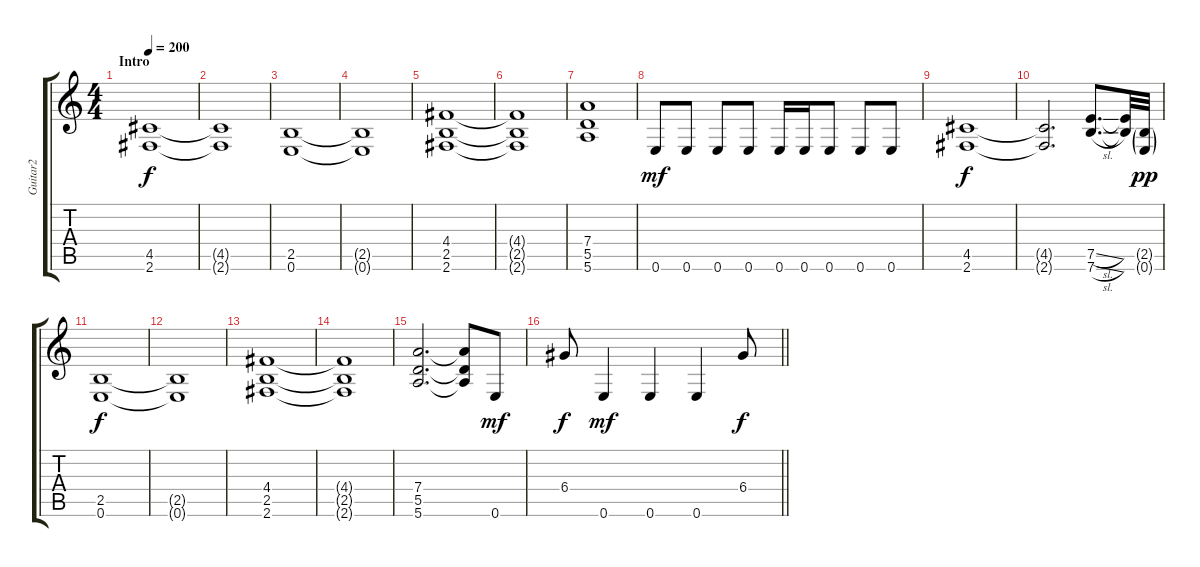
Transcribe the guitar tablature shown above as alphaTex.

\track ("Guitar2" "Guitar2") {instrument distortionguitar}
\staff {score tabs}
\tuning (E4 B3 G3 D3 A2 E2) {hide}
\ts (4 4)
\section ("" "Intro")
\tempo 200
\clef g2
\ks c
(4.5 2.6).1{dy f instrument distortionguitar} |
(4.5{t} 2.6{t}).1 |
(2.5 0.6).1 |
(2.5{t} 0.6{t}).1 |
(4.4 2.5 2.6).1 |
(4.4{t} 2.5{t} 2.6{t}).1 |
(7.4 5.5 5.6).1 |
0.6.8{dy mf} 0.6.8 0.6.8 0.6.8 0.6.16 0.6.16 0.6.8 0.6.8 0.6.8 |
(4.5 2.6).1{dy f} |
(4.5{t} 2.6{t}).2{d} (7.5{sl} 7.6{sl}).8{d} (7.5{t} 7.6{t}).32 (2.5{g} 0.6{g}).32{dy pp} |
(2.5 0.6).1{dy f} |
(2.5{t} 0.6{t}).1 |
(4.4 2.5 2.6).1 |
(4.4{t} 2.5{t} 2.6{t}).1 |
(7.4 5.5 5.6).2{d} (7.4{t} 5.5{t} 5.6{t}).8 0.6.8{dy mf} |
\barLineRight lightlight
6.4.8{dy f} 0.6.4{dy mf} 0.6.4 0.6.4 6.4.8{dy f}
